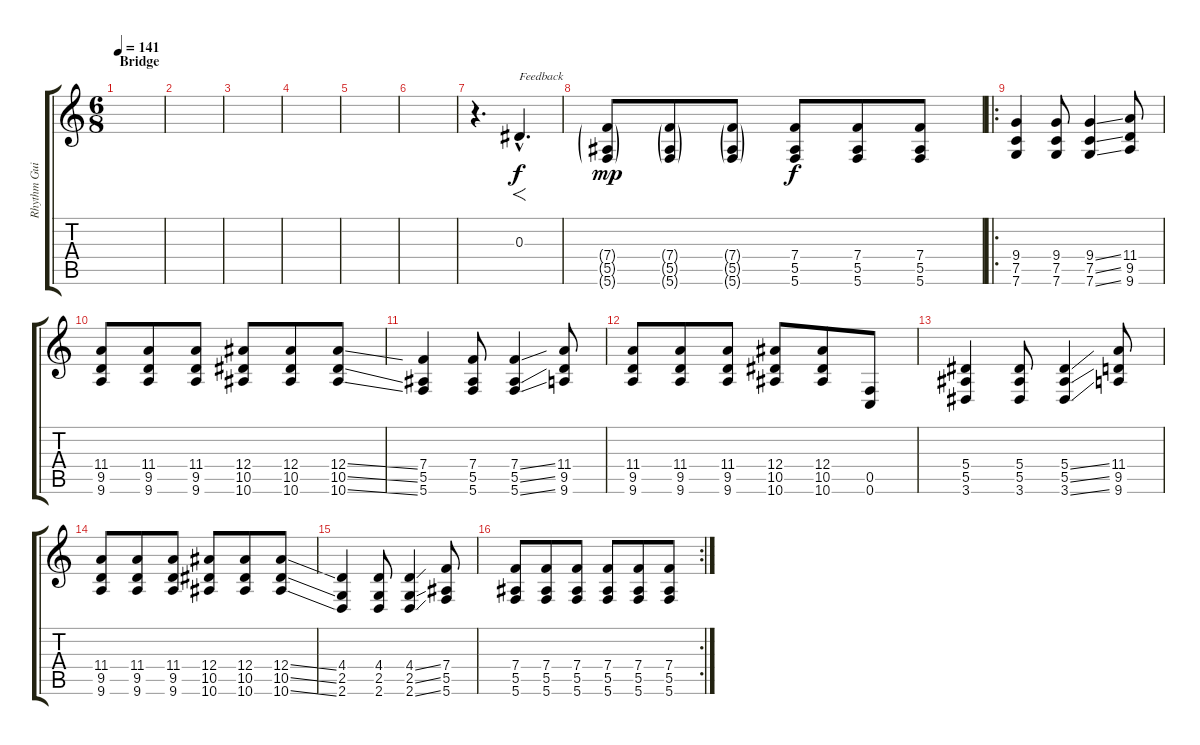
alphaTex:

\track ("Rhythm Guitar" "Rhythm Gui") {instrument overdrivenguitar}
\staff {score tabs}
\tuning (C4 G3 Eb3 Bb2 F2 C2) {hide}
\ts (6 8)
\section ("" "Bridge")
\tempo 141
\clef g2
\ks c
|
|
|
|
|
|
r.4{d} 0.3{hac}.4{f d txt "Feedback"} |
(7.4{g} 5.5{g} 5.6{g}).8{dy mp} (7.4{g} 5.5{g} 5.6{g}).8 (7.4{g} 5.5{g} 5.6{g}).8 (7.4 5.5 5.6).8{dy f} (7.4 5.5 5.6).8 (7.4 5.5 5.6).8 |
\ro
(9.4 7.5 7.6).4 (9.4 7.5 7.6).8 (9.4{ss} 7.5{ss} 7.6{ss}).4 (11.4 9.5 9.6).8 |
(11.4 9.5 9.6).8 (11.4 9.5 9.6).8 (11.4 9.5 9.6).8 (12.4 10.5 10.6).8 (12.4 10.5 10.6).8 (12.4{ss} 10.5{ss} 10.6{ss}).8 |
(7.4 5.5 5.6).4 (7.4 5.5 5.6).8 (7.4{ss} 5.5{ss} 5.6{ss}).4 (11.4 9.5 9.6).8 |
(11.4 9.5 9.6).8 (11.4 9.5 9.6).8 (11.4 9.5 9.6).8 (12.4 10.5 10.6).8 (12.4 10.5 10.6).8 (0.5 0.6).8 |
(5.4 5.5 3.6).4 (5.4 5.5 3.6).8 (5.4{ss} 5.5{ss} 3.6{ss}).4 (11.4 9.5 9.6).8 |
(11.4 9.5 9.6).8 (11.4 9.5 9.6).8 (11.4 9.5 9.6).8 (12.4 10.5 10.6).8 (12.4 10.5 10.6).8 (12.4{ss} 10.5{ss} 10.6{ss}).8 |
(4.4 2.5 2.6).4 (4.4 2.5 2.6).8 (4.4{ss} 2.5{ss} 2.6{ss}).4 (7.4 5.5 5.6).8 |
\rc 2
(7.4 5.5 5.6).8 (7.4 5.5 5.6).8 (7.4 5.5 5.6).8 (7.4 5.5 5.6).8 (7.4 5.5 5.6).8 (7.4 5.5 5.6).8
